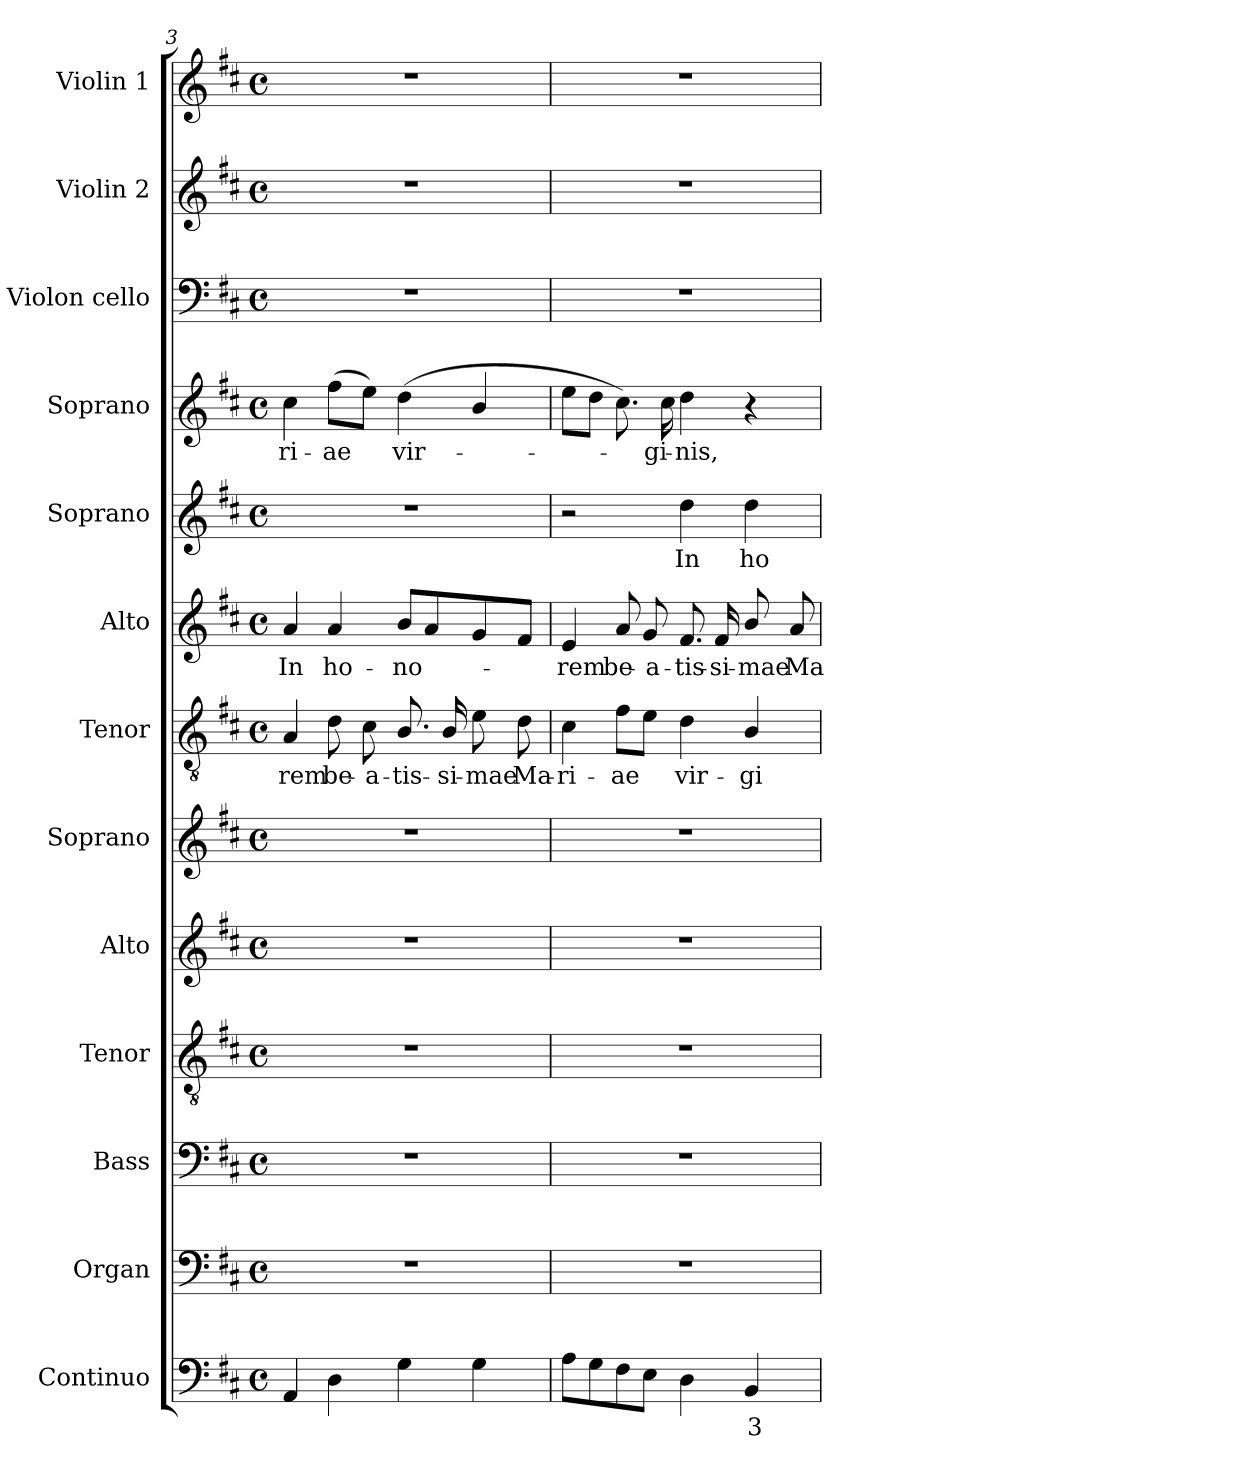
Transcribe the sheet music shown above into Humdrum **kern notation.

**kern	**text	**kern	**kern	**kern	**kern	**kern	**kern	**text	**kern	**text	**kern	**text	**kern	**text	**kern	**kern	**kern
*part13	*part13	*part12	*part11	*part10	*part9	*part8	*part7	*part7	*part6	*part6	*part5	*part5	*part4	*part4	*part3	*part2	*part1
*staff13	*staff13	*staff12	*staff11	*staff10	*staff9	*staff8	*staff7	*staff7	*staff6	*staff6	*staff5	*staff5	*staff4	*staff4	*staff3	*staff2	*staff1
*I"Continuo	*	*I"Organ	*I"Bass	*I"Tenor	*I"Alto	*I"Soprano	*I"Tenor	*	*I"Alto	*	*I"Soprano	*	*I"Soprano	*	*I"Violon cello	*I"Violin 2	*I"Violin 1
*I'Cont.	*	*I'Org.	*I'B.	*I'T.	*I'A.	*I'S.	*I'T.	*	*I'A.	*	*I'S.	*	*I'S.	*	*I'Vc.	*I'Vln. 2	*I'Vln. 1
*clefF4	*	*clefF4	*clefF4	*clefGv2	*clefG2	*clefG2	*clefGv2	*	*clefG2	*	*clefG2	*	*clefG2	*	*clefF4	*clefG2	*clefG2
*	*	*	*	*ITrd7c12	*	*	*ITrd7c12	*	*	*	*	*	*	*	*	*	*
*k[f#c#]	*	*k[f#c#]	*k[f#c#]	*k[f#c#]	*k[f#c#]	*k[f#c#]	*k[f#c#]	*	*k[f#c#]	*	*k[f#c#]	*	*k[f#c#]	*	*k[f#c#]	*k[f#c#]	*k[f#c#]
*D:	*	*D:	*D:	*D:	*D:	*D:	*D:	*	*D:	*	*D:	*	*D:	*	*D:	*D:	*D:
*M4/4	*	*M4/4	*M4/4	*M4/4	*M4/4	*M4/4	*M4/4	*	*M4/4	*	*M4/4	*	*M4/4	*	*M4/4	*M4/4	*M4/4
*met(c)	*	*met(c)	*met(c)	*met(c)	*met(c)	*met(c)	*met(c)	*	*met(c)	*	*met(c)	*	*met(c)	*	*met(c)	*met(c)	*met(c)
=3	=3	=3	=3	=3	=3	=3	=3	=3	=3	=3	=3	=3	=3	=3	=3	=3	=3
!	!	!	!	!	!	!	!	!LO:LY:b:color=#000000	!	!	!	!	!	!	!	!	!
!	!	!	!	!	!	!	!	!	!	!LO:LY:b:color=#000000	!	!	!	!	!	!	!
!	!	!	!	!	!	!	!	!	!	!	!	!	!	!LO:LY:b:color=#000000	!	!	!
4AAi/	.	1r	1r	1r	1r	1r	4AAi/	-rem	4ai/	In	1r	.	4cc#i\	-ri-	1r	1r	1r
!	!	!	!	!	!	!	!	!LO:LY:b:color=#000000	!	!	!	!	!	!	!	!	!
!	!	!	!	!	!	!	!	!	!	!LO:LY:b:color=#000000	!	!	!	!	!	!	!
!	!	!	!	!	!	!	!	!	!	!	!	!	!	!LO:LY:b:color=#000000	!	!	!
4Di\	.	.	.	.	.	.	8Di\	be-	4ai/	ho-	.	.	(8ff#i\L	-ae	.	.	.
!	!	!	!	!	!	!	!	!LO:LY:b:color=#000000	!	!	!	!	!	!	!	!	!
.	.	.	.	.	.	.	8C#i\	-a-	.	.	.	.	8eei\J)	.	.	.	.
!	!	!	!	!	!	!	!	!LO:LY:b:color=#000000	!	!	!	!	!	!	!	!	!
!	!	!	!	!	!	!	!	!	!	!LO:LY:b:color=#000000	!	!	!	!	!	!	!
!	!	!	!	!	!	!	!	!	!	!	!	!	!	!LO:LY:b:color=#000000	!	!	!
4Gi\	.	.	.	.	.	.	8.BBi/	-tis-	8bi/L	-no-	.	.	(4ddi\	vir-	.	.	.
.	.	.	.	.	.	.	.	.	8ai/	.	.	.	.	.	.	.	.
!	!	!	!	!	!	!	!	!LO:LY:b:color=#000000	!	!	!	!	!	!	!	!	!
.	.	.	.	.	.	.	16BBi/	-si-	.	.	.	.	.	.	.	.	.
!	!	!	!	!	!	!	!	!LO:LY:b:color=#000000	!	!	!	!	!	!	!	!	!
4Gi\	.	.	.	.	.	.	8Ei\	-mae	8gi/	.	.	.	4bi/	.	.	.	.
!	!	!	!	!	!	!	!	!LO:LY:b:color=#000000	!	!	!	!	!	!	!	!	!
.	.	.	.	.	.	.	8Di\	Ma-	8f#i/J	.	.	.	.	.	.	.	.
=4	=4	=4	=4	=4	=4	=4	=4	=4	=4	=4	=4	=4	=4	=4	=4	=4	=4
!	!	!	!	!	!	!	!	!LO:LY:b:color=#000000	!	!	!	!	!	!	!	!	!
!	!	!	!	!	!	!	!	!	!	!LO:LY:b:color=#000000	!	!	!	!	!	!	!
8Ai\L	.	1r	1r	1r	1r	1r	4C#i\	-ri-	4ei/	-rem	2r	.	8eei\L	.	1r	1r	1r
8Gi\	.	.	.	.	.	.	.	.	.	.	.	.	8ddi\J	.	.	.	.
!	!	!	!	!	!	!	!	!LO:LY:b:color=#000000	!	!	!	!	!	!	!	!	!
!	!	!	!	!	!	!	!	!	!	!LO:LY:b:color=#000000	!	!	!	!	!	!	!
8F#i\	.	.	.	.	.	.	8F#i\L	-ae	8ai/	be-	.	.	8.cc#i\)	.	.	.	.
!	!	!	!	!	!	!	!	!	!	!LO:LY:b:color=#000000	!	!	!	!	!	!	!
8Ei\J	.	.	.	.	.	.	8Ei\J	.	8gi/	-a-	.	.	.	.	.	.	.
!	!	!	!	!	!	!	!	!	!	!	!	!	!	!LO:LY:b:color=#000000	!	!	!
.	.	.	.	.	.	.	.	.	.	.	.	.	16cc#i\	-gi-	.	.	.
!	!	!	!	!	!	!	!	!LO:LY:b:color=#000000	!	!	!	!	!	!	!	!	!
!	!	!	!	!	!	!	!	!	!	!LO:LY:b:color=#000000	!	!	!	!	!	!	!
!	!	!	!	!	!	!	!	!	!	!	!	!LO:LY:b:color=#000000	!	!	!	!	!
!	!	!	!	!	!	!	!	!	!	!	!	!	!	!LO:LY:b:color=#000000	!	!	!
4Di\	.	.	.	.	.	.	4Di\	vir-	8.f#i/	-tis-	4ddi\	In	4ddi\	-nis,	.	.	.
!	!	!	!	!	!	!	!	!	!	!LO:LY:b:color=#000000	!	!	!	!	!	!	!
.	.	.	.	.	.	.	.	.	16f#i/	-si-	.	.	.	.	.	.	.
!	!LO:LY:b:color=#000000	!	!	!	!	!	!	!	!	!	!	!	!	!	!	!	!
!	!	!	!	!	!	!	!	!LO:LY:b:color=#000000	!	!	!	!	!	!	!	!	!
!	!	!	!	!	!	!	!	!	!	!LO:LY:b:color=#000000	!	!	!	!	!	!	!
!	!	!	!	!	!	!	!	!	!	!	!	!LO:LY:b:color=#000000	!	!	!	!	!
4BBi/	3	.	.	.	.	.	4BBi/	-gi-	8bi/	-mae	4ddi\	ho-	4r	.	.	.	.
!	!	!	!	!	!	!	!	!	!	!LO:LY:b:color=#000000	!	!	!	!	!	!	!
.	.	.	.	.	.	.	.	.	8ai/	Ma-	.	.	.	.	.	.	.
=	=	=	=	=	=	=	=	=	=	=	=	=	=	=	=	=	=
*-	*-	*-	*-	*-	*-	*-	*-	*-	*-	*-	*-	*-	*-	*-	*-	*-	*-
